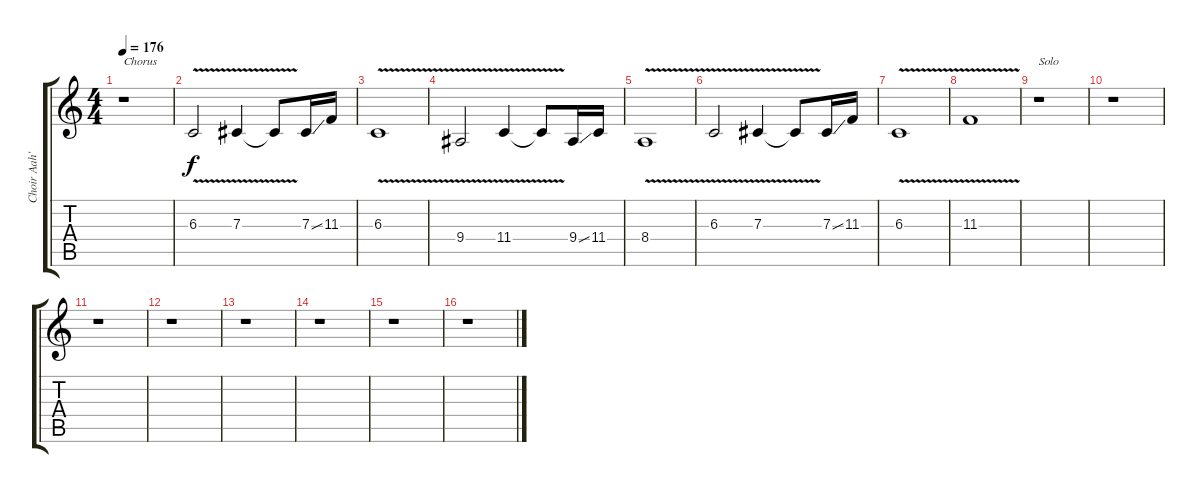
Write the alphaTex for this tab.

\track ("Choir Aah's" "Choir Aah'") {instrument pad4choir}
\staff {score tabs}
\tuning (Eb4 Bb3 Gb3 Db3 Ab2 Eb2) {hide}
\ts (4 4)
\tempo 176
\clef g2
\ks c
r.1{txt "Chorus" dy f} |
6.3{v}.2{balance 0 instrument pad4choir} 7.3{v}.4 7.3{t}.8 7.3{ss}.16 11.3.16 |
6.3{v}.1{balance 8} |
9.4{v}.2{balance 16} 11.4{v}.4 11.4{t}.8 9.4{ss}.16 11.4.16 |
8.4{v}.1 |
6.3{v}.2 7.3{v}.4 7.3{t}.8 7.3{ss}.16 11.3.16 |
6.3{v}.1{balance 8} |
11.3{v}.1 |
r.1{txt "Solo" instrument electricguitarjazz} |
r.1 |
r.1 |
r.1 |
r.1 |
r.1 |
r.1 |
r.1
